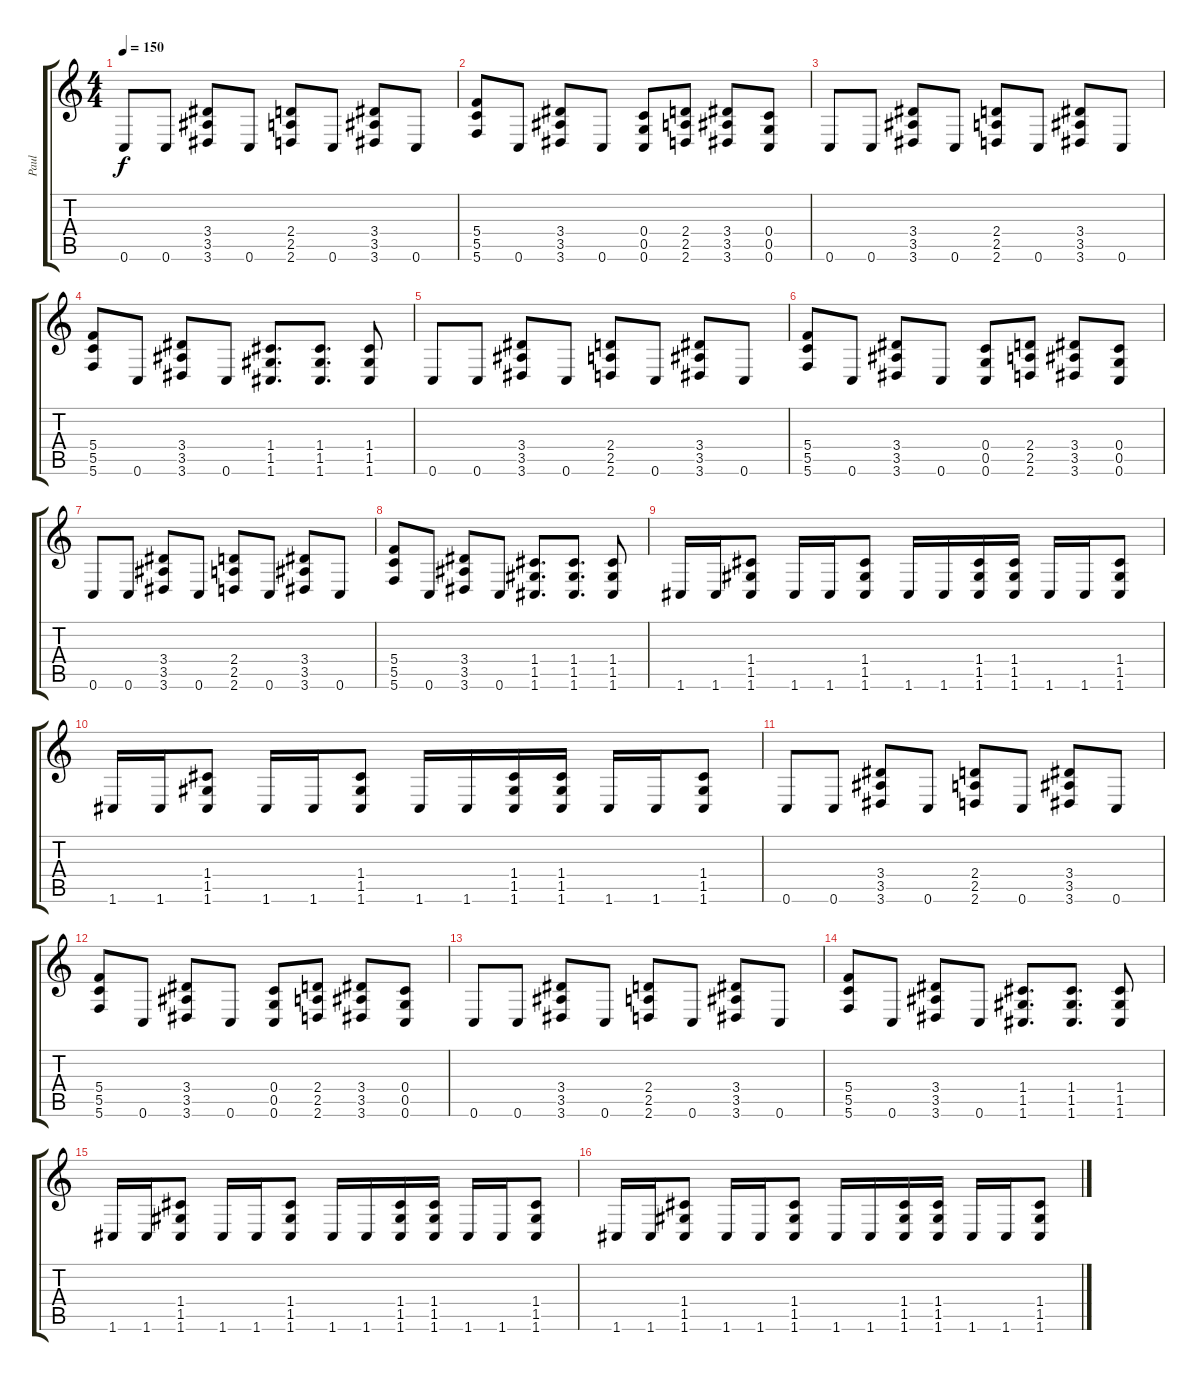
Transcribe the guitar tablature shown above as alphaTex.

\track ("Paul" "Paul") {instrument overdrivenguitar}
\staff {score tabs}
\tuning (D4 A3 F3 C3 G2 C2) {hide}
\ts (4 4)
\tempo 150
\clef g2
\ks c
0.6.8{dy f} 0.6.8 (3.4 3.5 3.6).8 0.6.8 (2.4 2.5 2.6).8 0.6.8 (3.4 3.5 3.6).8 0.6.8 |
(5.4 5.5 5.6).8 0.6.8 (3.4 3.5 3.6).8 0.6.8 (0.4 0.5 0.6).8 (2.4 2.5 2.6).8 (3.4 3.5 3.6).8 (0.4 0.5 0.6).8 |
0.6.8 0.6.8 (3.4 3.5 3.6).8 0.6.8 (2.4 2.5 2.6).8 0.6.8 (3.4 3.5 3.6).8 0.6.8 |
(5.4 5.5 5.6).8 0.6.8 (3.4 3.5 3.6).8 0.6.8 (1.4 1.5 1.6).8{d} (1.4 1.5 1.6).8{d} (1.4 1.5 1.6).8 |
0.6.8 0.6.8 (3.4 3.5 3.6).8 0.6.8 (2.4 2.5 2.6).8 0.6.8 (3.4 3.5 3.6).8 0.6.8 |
(5.4 5.5 5.6).8 0.6.8 (3.4 3.5 3.6).8 0.6.8 (0.4 0.5 0.6).8 (2.4 2.5 2.6).8 (3.4 3.5 3.6).8 (0.4 0.5 0.6).8 |
0.6.8 0.6.8 (3.4 3.5 3.6).8 0.6.8 (2.4 2.5 2.6).8 0.6.8 (3.4 3.5 3.6).8 0.6.8 |
(5.4 5.5 5.6).8 0.6.8 (3.4 3.5 3.6).8 0.6.8 (1.4 1.5 1.6).8{d} (1.4 1.5 1.6).8{d} (1.4 1.5 1.6).8 |
1.6.16 1.6.16 (1.4 1.5 1.6).8 1.6.16 1.6.16 (1.4 1.5 1.6).8 1.6.16 1.6.16 (1.4 1.5 1.6).16 (1.4 1.5 1.6).16 1.6.16 1.6.16 (1.4 1.5 1.6).8 |
1.6.16 1.6.16 (1.4 1.5 1.6).8 1.6.16 1.6.16 (1.4 1.5 1.6).8 1.6.16 1.6.16 (1.4 1.5 1.6).16 (1.4 1.5 1.6).16 1.6.16 1.6.16 (1.4 1.5 1.6).8 |
0.6.8 0.6.8 (3.4 3.5 3.6).8 0.6.8 (2.4 2.5 2.6).8 0.6.8 (3.4 3.5 3.6).8 0.6.8 |
(5.4 5.5 5.6).8 0.6.8 (3.4 3.5 3.6).8 0.6.8 (0.4 0.5 0.6).8 (2.4 2.5 2.6).8 (3.4 3.5 3.6).8 (0.4 0.5 0.6).8 |
0.6.8 0.6.8 (3.4 3.5 3.6).8 0.6.8 (2.4 2.5 2.6).8 0.6.8 (3.4 3.5 3.6).8 0.6.8 |
(5.4 5.5 5.6).8 0.6.8 (3.4 3.5 3.6).8 0.6.8 (1.4 1.5 1.6).8{d} (1.4 1.5 1.6).8{d} (1.4 1.5 1.6).8 |
1.6.16 1.6.16 (1.4 1.5 1.6).8 1.6.16 1.6.16 (1.4 1.5 1.6).8 1.6.16 1.6.16 (1.4 1.5 1.6).16 (1.4 1.5 1.6).16 1.6.16 1.6.16 (1.4 1.5 1.6).8 |
1.6.16 1.6.16 (1.4 1.5 1.6).8 1.6.16 1.6.16 (1.4 1.5 1.6).8 1.6.16 1.6.16 (1.4 1.5 1.6).16 (1.4 1.5 1.6).16 1.6.16 1.6.16 (1.4 1.5 1.6).8
